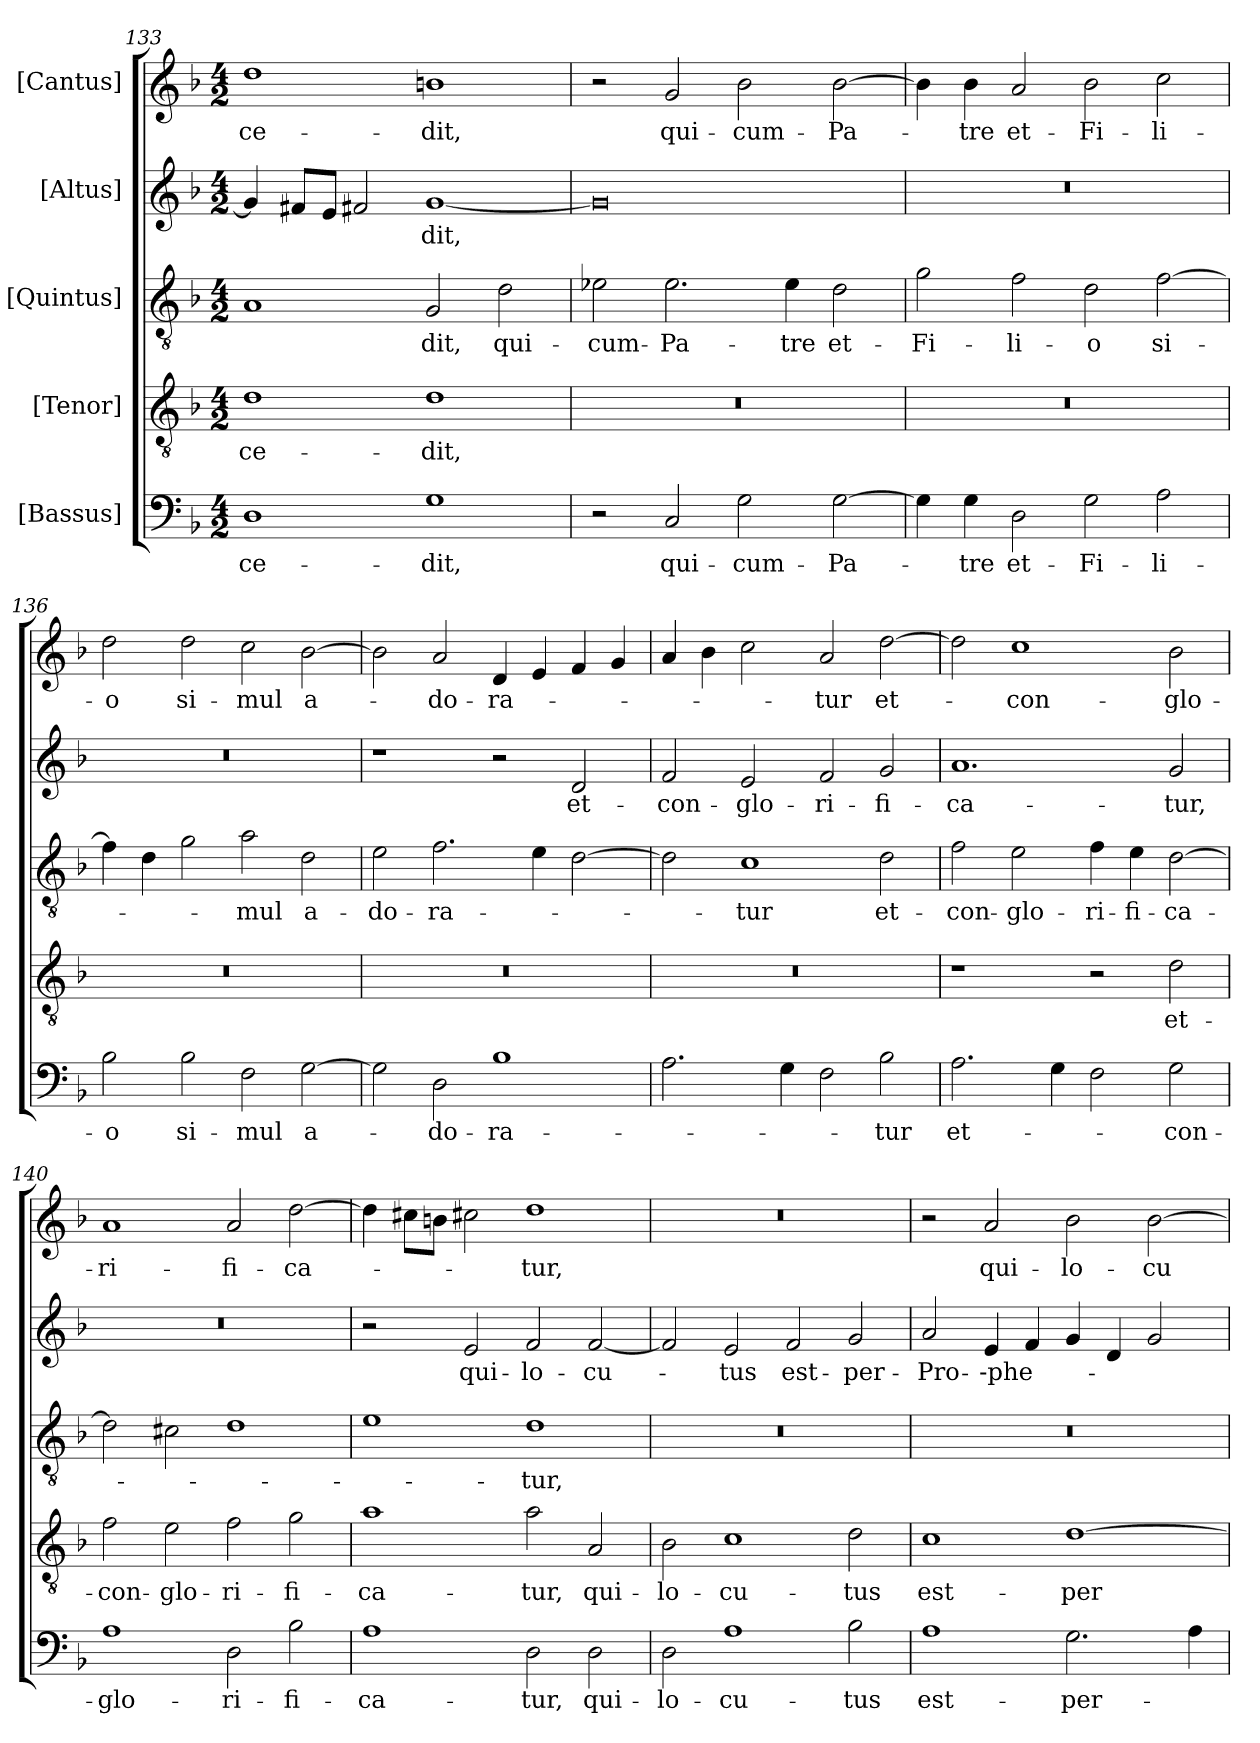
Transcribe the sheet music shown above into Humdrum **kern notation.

**kern	**text	**kern	**text	**kern	**text	**kern	**text	**kern	**text
*part5	*part5	*part4	*part4	*part3	*part3	*part2	*part2	*part1	*part1
*staff5	*staff5	*staff4	*staff4	*staff3	*staff3	*staff2	*staff2	*staff1	*staff1
*I"[Bassus]	*	*I"[Tenor]	*	*I"[Quintus]	*	*I"[Altus]	*	*I"[Cantus]	*
*clefF4	*	*clefGv2	*	*clefGv2	*	*clefG2	*	*clefG2	*
*k[b-]	*	*k[b-]	*	*k[b-]	*	*k[b-]	*	*k[b-]	*
*M4/2	*	*M4/2	*	*M4/2	*	*M4/2	*	*M4/2	*
=133	=133	=133	=133	=133	=133	=133	=133	=133	=133
1D\	-ce-	1d\	-ce-	1A/	.	4g/]	.	1dd\	-ce-
.	.	.	.	.	.	8f#X/L	.	.	.
.	.	.	.	.	.	8e/J	.	.	.
.	.	.	.	.	.	2f#X/	.	.	.
1G\	-dit,	1d\	-dit,	2G/	-dit,	[1g/	-dit,	1bn\	-dit,
.	.	.	.	2d\	qui-	.	.	.	.
=134	=134	=134	=134	=134	=134	=134	=134	=134	=134
2r	.	0r	.	2e-X\	cum-	0g/]	.	2r	.
2C/	qui-	.	.	2.e-\	Pa-	.	.	2g/	qui-
2G\	cum-	.	.	.	.	.	.	2b-\	cum-
.	.	.	.	4e-\	-tre	.	.	.	.
[2G\	Pa-	.	.	2d\	et-	.	.	[2b-\	Pa-
=135	=135	=135	=135	=135	=135	=135	=135	=135	=135
4G\]	.	0r	.	2g\	Fi-	0r	.	4b-\]	.
4G\	-tre	.	.	.	.	.	.	4b-\	-tre
2D\	et-	.	.	2f\	-li-	.	.	2a/	et-
2G\	Fi-	.	.	2d\	-o	.	.	2b-\	Fi-
2A\	-li-	.	.	[2f\	si-	.	.	2cc\	-li-
=136	=136	=136	=136	=136	=136	=136	=136	=136	=136
2B-\	-o	0r	.	4f\]	.	0r	.	2dd\	-o
.	.	.	.	4d\	.	.	.	.	.
2B-\	si-	.	.	2g\	.	.	.	2dd\	si-
2F\	-mul	.	.	2a\	-mul	.	.	2cc\	-mul
[2G\	a-	.	.	2d\	a-	.	.	[2b-\	a-
=137	=137	=137	=137	=137	=137	=137	=137	=137	=137
2G\]	.	0r	.	2e\	-do-	1r	.	2b-\]	.
2D\	-do-	.	.	2.f\	-ra-	.	.	2a/	-do-
1B-\	-ra-	.	.	.	.	2r	.	4d/	-ra-
.	.	.	.	4e\	.	.	.	4e/	.
.	.	.	.	[2d\	.	2d/	et-	4f/	.
.	.	.	.	.	.	.	.	4g/	.
=138	=138	=138	=138	=138	=138	=138	=138	=138	=138
2.A\	.	0r	.	2d\]	.	2f/	con-	4a/	.
.	.	.	.	.	.	.	.	4b-\	.
.	.	.	.	1c\	-tur	2e/	-glo-	2cc\	.
4G\	.	.	.	.	.	.	.	.	.
2F\	.	.	.	.	.	2f/	-ri-	2a/	-tur
2B-\	-tur	.	.	2d\	et-	2g/	-fi-	[2dd\	et-
=139	=139	=139	=139	=139	=139	=139	=139	=139	=139
2.A\	et-	1r	.	2f\	con-	1.a/	-ca-	2dd\]	.
.	.	.	.	2e\	-glo-	.	.	1cc\	con-
4G\	.	.	.	.	.	.	.	.	.
2F\	.	2r	.	4f\	-ri-	.	.	.	.
.	.	.	.	4e\	-fi-	.	.	.	.
2G\	con-	2d\	et-	[2d\	-ca-	2g/	-tur,	2b-\	-glo-
=140	=140	=140	=140	=140	=140	=140	=140	=140	=140
1A\	-glo-	2f\	con-	2d\]	.	0r	.	1a/	-ri-
.	.	2e\	-glo-	2c#X\	.	.	.	.	.
2D\	-ri-	2f\	-ri-	1d\	.	.	.	2a/	-fi-
2B-\	-fi-	2g\	-fi-	.	.	.	.	[2dd\	-ca-
=141	=141	=141	=141	=141	=141	=141	=141	=141	=141
1A\	-ca-	1a\	-ca-	1e\	.	2r	.	4dd\]	.
.	.	.	.	.	.	.	.	8cc#X\L	.
.	.	.	.	.	.	.	.	8bn\J	.
.	.	.	.	.	.	2e/	qui-	2cc#X\	.
2D\	-tur,	2a\	-tur,	1d\	-tur,	2f/	lo-	1dd\	-tur,
2D\	qui-	2A/	qui-	.	.	[2f/	-cu-	.	.
=142	=142	=142	=142	=142	=142	=142	=142	=142	=142
2D\	lo-	2B-\	lo-	0r	.	2f/]	.	0r	.
1A\	-cu-	1c\	-cu-	.	.	2e/	-tus	.	.
.	.	.	.	.	.	2f/	est-	.	.
2B-\	-tus	2d\	-tus	.	.	2g/	per-	.	.
=143	=143	=143	=143	=143	=143	=143	=143	=143	=143
1A\	est-	1c\	est-	0r	.	2a/	Pro-	2r	.
.	.	.	.	.	.	4e/	--phe-	2a/	qui-
.	.	.	.	.	.	4f/	.	.	.
2.G\	per-	[1d\	per-	.	.	4g/	.	2b-\	lo-
.	.	.	.	.	.	4d/	.	.	.
.	.	.	.	.	.	2g/	.	[2b-\	-cu-
4A\	.	.	.	.	.	.	.	.	.
=	=	=	=	=	=	=	=	=	=
*-	*-	*-	*-	*-	*-	*-	*-	*-	*-
